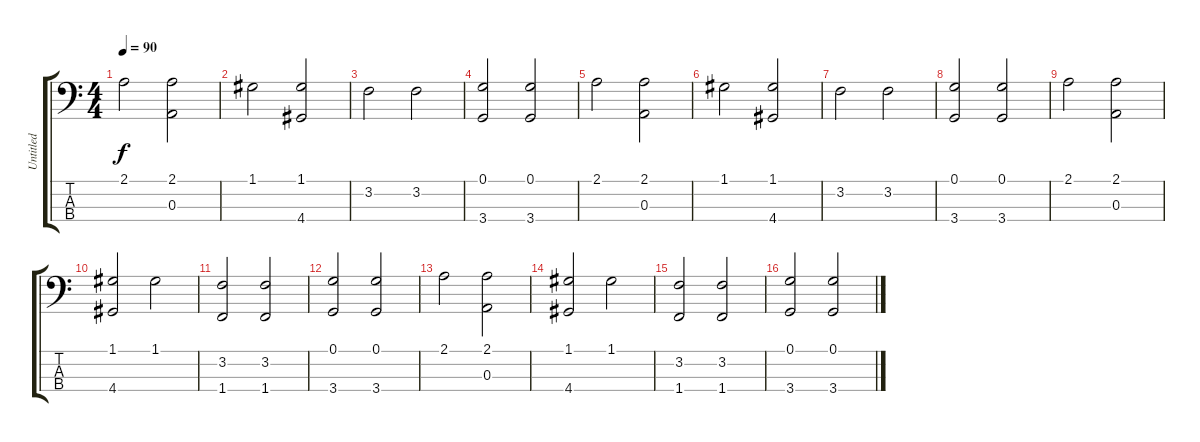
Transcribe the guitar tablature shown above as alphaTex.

\track ("Untitled" "Untitled") {instrument electricbasspick}
\staff {score tabs}
\tuning (G2 D2 A1 E1) {hide}
\ts (4 4)
\tempo 90
\clef f4
\ks c
2.1.2{dy f} (2.1 0.3).2 |
1.1.2 (1.1 4.4).2 |
3.2.2 3.2.2 |
(0.1 3.4).2 (0.1 3.4).2 |
2.1.2 (2.1 0.3).2 |
1.1.2 (1.1 4.4).2 |
3.2.2 3.2.2 |
(0.1 3.4).2 (0.1 3.4).2 |
2.1.2 (2.1 0.3).2 |
(1.1 4.4).2 1.1.2 |
(3.2 1.4).2 (3.2 1.4).2 |
(0.1 3.4).2 (0.1 3.4).2 |
2.1.2 (2.1 0.3).2 |
(1.1 4.4).2 1.1.2 |
(3.2 1.4).2 (3.2 1.4).2 |
(0.1 3.4).2 (0.1 3.4).2
